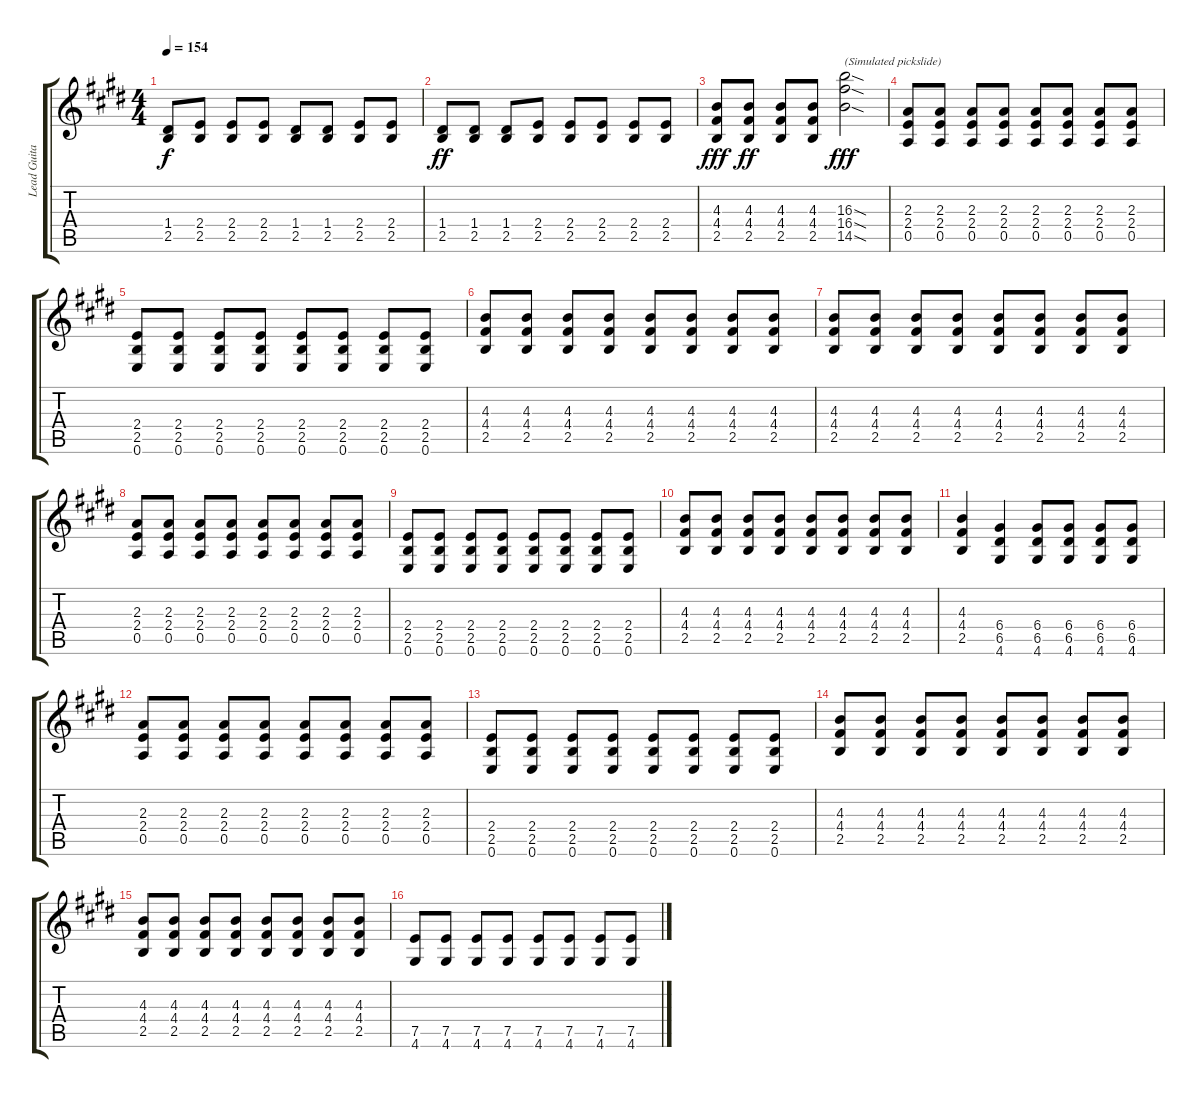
\track ("Lead Guitar (Matt Skiba)" "Lead Guita") {instrument distortionguitar}
\staff {score tabs}
\tuning (E4 B3 G3 D3 A2 E2) {hide}
\ts (4 4)
\tempo 154
\clef g2
\ks c#minor
(1.4 2.5).8{dy f} (2.4 2.5).8 (2.4 2.5).8 (2.4 2.5).8 (1.4 2.5).8 (1.4 2.5).8 (2.4 2.5).8 (2.4 2.5).8 |
(1.4 2.5).8{dy ff} (1.4 2.5).8 (1.4 2.5).8 (2.4 2.5).8 (2.4 2.5).8 (2.4 2.5).8 (2.4 2.5).8 (2.4 2.5).8 |
(4.3 4.4 2.5).8{dy fff} (4.3 4.4 2.5).8{dy ff} (4.3 4.4 2.5).8 (4.3 4.4 2.5).8 (16.3{sod} 16.4{sod} 14.5{sod}).2{txt "(Simulated pickslide)" dy fff} |
(2.3 2.4 0.5).8 (2.3 2.4 0.5).8 (2.3 2.4 0.5).8 (2.3 2.4 0.5).8 (2.3 2.4 0.5).8 (2.3 2.4 0.5).8 (2.3 2.4 0.5).8 (2.3 2.4 0.5).8 |
(2.4 2.5 0.6).8 (2.4 2.5 0.6).8 (2.4 2.5 0.6).8 (2.4 2.5 0.6).8 (2.4 2.5 0.6).8 (2.4 2.5 0.6).8 (2.4 2.5 0.6).8 (2.4 2.5 0.6).8 |
(4.3 4.4 2.5).8 (4.3 4.4 2.5).8 (4.3 4.4 2.5).8 (4.3 4.4 2.5).8 (4.3 4.4 2.5).8 (4.3 4.4 2.5).8 (4.3 4.4 2.5).8 (4.3 4.4 2.5).8 |
(4.3 4.4 2.5).8 (4.3 4.4 2.5).8 (4.3 4.4 2.5).8 (4.3 4.4 2.5).8 (4.3 4.4 2.5).8 (4.3 4.4 2.5).8 (4.3 4.4 2.5).8 (4.3 4.4 2.5).8 |
(2.3 2.4 0.5).8 (2.3 2.4 0.5).8 (2.3 2.4 0.5).8 (2.3 2.4 0.5).8 (2.3 2.4 0.5).8 (2.3 2.4 0.5).8 (2.3 2.4 0.5).8 (2.3 2.4 0.5).8 |
(2.4 2.5 0.6).8 (2.4 2.5 0.6).8 (2.4 2.5 0.6).8 (2.4 2.5 0.6).8 (2.4 2.5 0.6).8 (2.4 2.5 0.6).8 (2.4 2.5 0.6).8 (2.4 2.5 0.6).8 |
(4.3 4.4 2.5).8 (4.3 4.4 2.5).8 (4.3 4.4 2.5).8 (4.3 4.4 2.5).8 (4.3 4.4 2.5).8 (4.3 4.4 2.5).8 (4.3 4.4 2.5).8 (4.3 4.4 2.5).8 |
(4.3 4.4 2.5).4 (6.4 6.5 4.6).4 (6.4 6.5 4.6).8 (6.4 6.5 4.6).8 (6.4 6.5 4.6).8 (6.4 6.5 4.6).8 |
(2.3 2.4 0.5).8 (2.3 2.4 0.5).8 (2.3 2.4 0.5).8 (2.3 2.4 0.5).8 (2.3 2.4 0.5).8 (2.3 2.4 0.5).8 (2.3 2.4 0.5).8 (2.3 2.4 0.5).8 |
(2.4 2.5 0.6).8 (2.4 2.5 0.6).8 (2.4 2.5 0.6).8 (2.4 2.5 0.6).8 (2.4 2.5 0.6).8 (2.4 2.5 0.6).8 (2.4 2.5 0.6).8 (2.4 2.5 0.6).8 |
(4.3 4.4 2.5).8 (4.3 4.4 2.5).8 (4.3 4.4 2.5).8 (4.3 4.4 2.5).8 (4.3 4.4 2.5).8 (4.3 4.4 2.5).8 (4.3 4.4 2.5).8 (4.3 4.4 2.5).8 |
(4.3 4.4 2.5).8 (4.3 4.4 2.5).8 (4.3 4.4 2.5).8 (4.3 4.4 2.5).8 (4.3 4.4 2.5).8 (4.3 4.4 2.5).8 (4.3 4.4 2.5).8 (4.3 4.4 2.5).8 |
(7.5 4.6).8 (7.5 4.6).8 (7.5 4.6).8 (7.5 4.6).8 (7.5 4.6).8 (7.5 4.6).8 (7.5 4.6).8 (7.5 4.6).8
